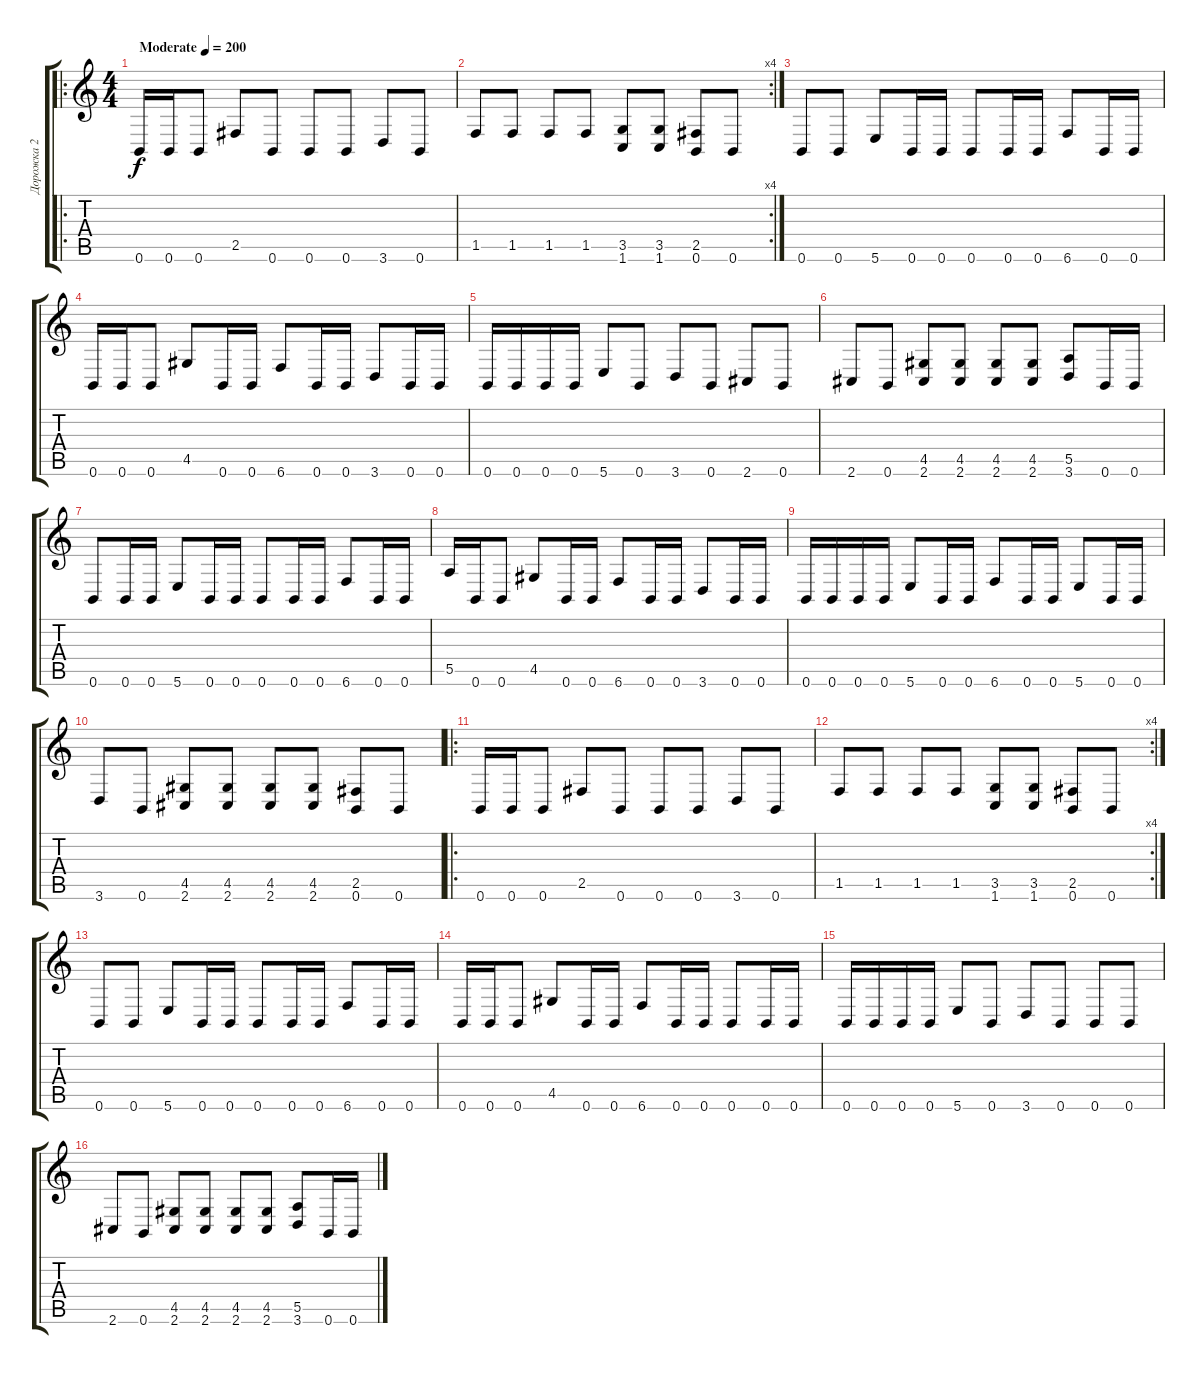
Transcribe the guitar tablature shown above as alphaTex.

\track ("Дорожка 2" "Дорожка 2") {instrument distortionguitar}
\staff {score tabs}
\tuning (B3 Gb3 D3 A2 E2 B1) {hide}
\ro
\ts (4 4)
\tempo (200 "Moderate")
\clef g2
\ks c
0.6.16{dy f instrument distortionguitar} 0.6.16 0.6.8 2.5.8 0.6.8 0.6.8 0.6.8 3.6.8 0.6.8 |
\rc 4
1.5.8 1.5.8 1.5.8 1.5.8 (3.5 1.6).8 (3.5 1.6).8 (2.5 0.6).8 0.6.8 |
0.6.8 0.6.8 5.6.8 0.6.16 0.6.16 0.6.8 0.6.16 0.6.16 6.6.8 0.6.16 0.6.16 |
0.6.16 0.6.16 0.6.8 4.5.8 0.6.16 0.6.16 6.6.8 0.6.16 0.6.16 3.6.8 0.6.16 0.6.16 |
0.6.16 0.6.16 0.6.16 0.6.16 5.6.8 0.6.8 3.6.8 0.6.8 2.6.8 0.6.8 |
2.6.8 0.6.8 (4.5 2.6).8 (4.5 2.6).8 (4.5 2.6).8 (4.5 2.6).8 (5.5 3.6).8 0.6.16 0.6.16 |
0.6.8 0.6.16 0.6.16 5.6.8 0.6.16 0.6.16 0.6.8 0.6.16 0.6.16 6.6.8 0.6.16 0.6.16 |
5.5.16 0.6.16 0.6.8 4.5.8 0.6.16 0.6.16 6.6.8 0.6.16 0.6.16 3.6.8 0.6.16 0.6.16 |
0.6.16 0.6.16 0.6.16 0.6.16 5.6.8 0.6.16 0.6.16 6.6.8 0.6.16 0.6.16 5.6.8 0.6.16 0.6.16 |
3.6.8 0.6.8 (4.5 2.6).8 (4.5 2.6).8 (4.5 2.6).8 (4.5 2.6).8 (2.5 0.6).8 0.6.8 |
\ro
0.6.16 0.6.16 0.6.8 2.5.8 0.6.8 0.6.8 0.6.8 3.6.8 0.6.8 |
\rc 4
1.5.8 1.5.8 1.5.8 1.5.8 (3.5 1.6).8 (3.5 1.6).8 (2.5 0.6).8 0.6.8 |
0.6.8 0.6.8 5.6.8 0.6.16 0.6.16 0.6.8 0.6.16 0.6.16 6.6.8 0.6.16 0.6.16 |
0.6.16 0.6.16 0.6.8 4.5.8 0.6.16 0.6.16 6.6.8 0.6.16 0.6.16 0.6.8 0.6.16 0.6.16 |
0.6.16 0.6.16 0.6.16 0.6.16 5.6.8 0.6.8 3.6.8 0.6.8 0.6.8 0.6.8 |
2.6.8 0.6.8 (4.5 2.6).8 (4.5 2.6).8 (4.5 2.6).8 (4.5 2.6).8 (5.5 3.6).8 0.6.16 0.6.16
